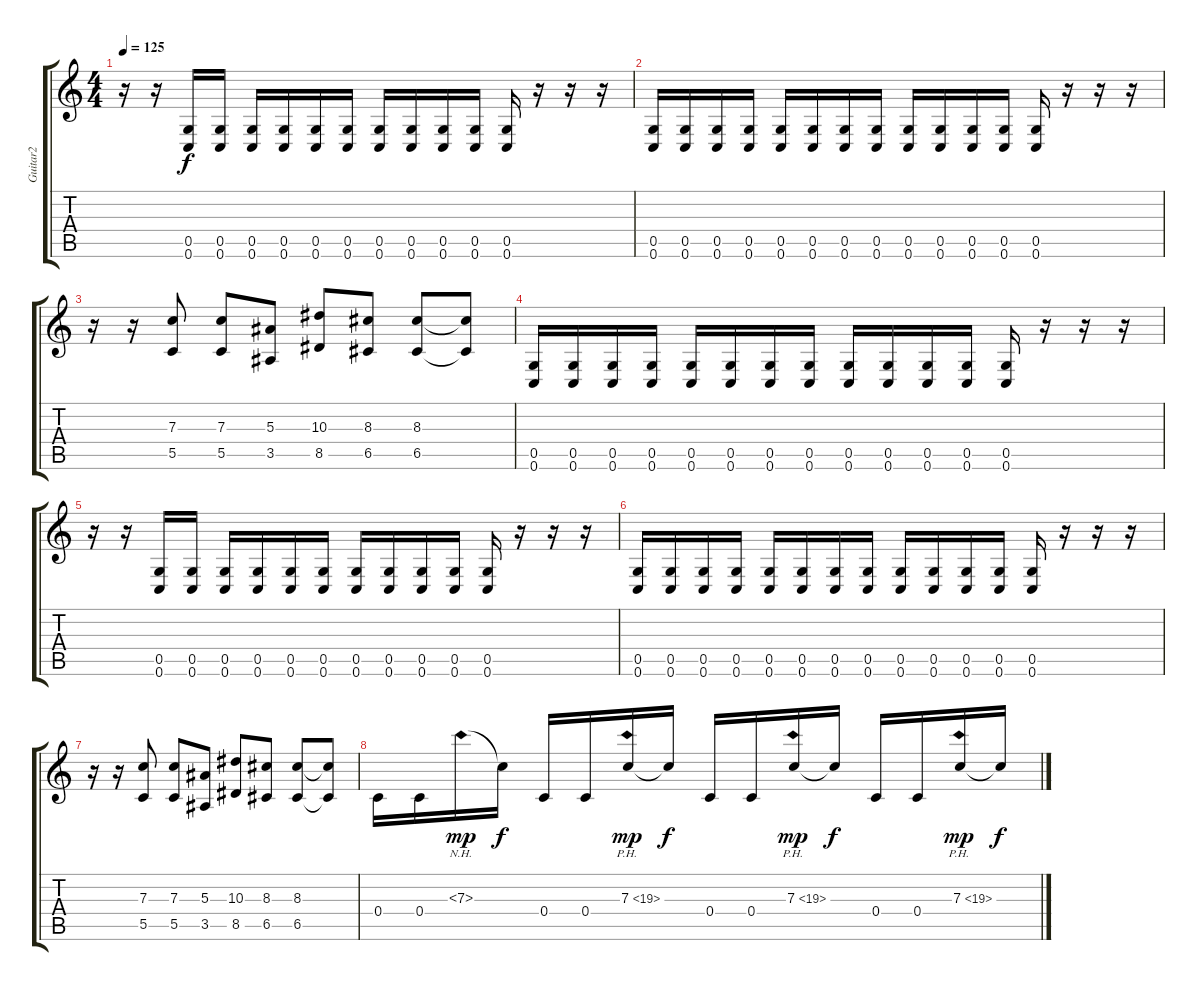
\track ("Guitar2" "Guitar2") {instrument distortionguitar}
\staff {score tabs}
\tuning (D4 A3 F3 C3 G2 C2) {hide}
\ts (4 4)
\tempo 125
\clef g2
\ks c
r.16{dy f} r.16 (0.5 0.6).16 (0.5 0.6).16 (0.5 0.6).16 (0.5 0.6).16 (0.5 0.6).16 (0.5 0.6).16 (0.5 0.6).16 (0.5 0.6).16 (0.5 0.6).16 (0.5 0.6).16 (0.5 0.6).16 r.16 r.16 r.16 |
(0.5 0.6).16 (0.5 0.6).16 (0.5 0.6).16 (0.5 0.6).16 (0.5 0.6).16 (0.5 0.6).16 (0.5 0.6).16 (0.5 0.6).16 (0.5 0.6).16 (0.5 0.6).16 (0.5 0.6).16 (0.5 0.6).16 (0.5 0.6).16 r.16 r.16 r.16 |
r.16 r.16 (7.3 5.5).8 (7.3 5.5).8 (5.3 3.5).8 (10.3 8.5).8 (8.3 6.5).8 (8.3 6.5).8 (8.3{t} 6.5{t}).8 |
(0.5 0.6).16 (0.5 0.6).16 (0.5 0.6).16 (0.5 0.6).16 (0.5 0.6).16 (0.5 0.6).16 (0.5 0.6).16 (0.5 0.6).16 (0.5 0.6).16 (0.5 0.6).16 (0.5 0.6).16 (0.5 0.6).16 (0.5 0.6).16 r.16 r.16 r.16 |
r.16 r.16 (0.5 0.6).16 (0.5 0.6).16 (0.5 0.6).16 (0.5 0.6).16 (0.5 0.6).16 (0.5 0.6).16 (0.5 0.6).16 (0.5 0.6).16 (0.5 0.6).16 (0.5 0.6).16 (0.5 0.6).16 r.16 r.16 r.16 |
(0.5 0.6).16 (0.5 0.6).16 (0.5 0.6).16 (0.5 0.6).16 (0.5 0.6).16 (0.5 0.6).16 (0.5 0.6).16 (0.5 0.6).16 (0.5 0.6).16 (0.5 0.6).16 (0.5 0.6).16 (0.5 0.6).16 (0.5 0.6).16 r.16 r.16 r.16 |
r.16 r.16 (7.3 5.5).8 (7.3 5.5).8 (5.3 3.5).8 (10.3 8.5).8 (8.3 6.5).8 (8.3 6.5).8 (8.3{t} 6.5{t}).8 |
0.4.16 0.4.16 7.3{nh}.16{dy mp} 7.3{t}.16{dy f} 0.4.16 0.4.16 7.3{ph 12}.16{dy mp} 7.3{t}.16{dy f} 0.4.16 0.4.16 7.3{ph 12}.16{dy mp} 7.3{t}.16{dy f} 0.4.16 0.4.16 7.3{ph 12}.16{dy mp} 7.3{t}.16{dy f}
